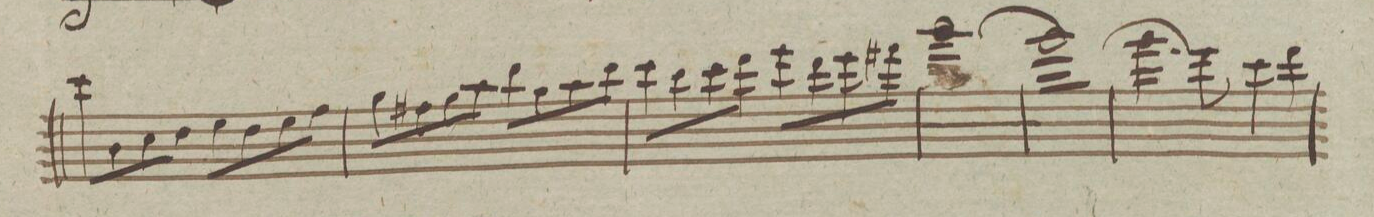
**kern
*I"Flauto Primo
*clefG2
*k[]
*met(c|)
*M2/2
8ccc\L
8b\
8cc\
8dd\J
8ee\L
8dd\
8ee\
8ff\J
=133
8gg\L
8ff#X\
8gg\
8aa\J
8bb\L
8gg\
8aa\
8bb\J
=134
1ryy
=135
8ccc\L
8bb\
8ccc\
8ddd\J
8eee\L
8ddd\
8eee\
8fff#X\J
=136
[1ggg\
=137
1ggg\]
=138
(4.ggg\
8eee\)
4ccc\
4ddd\
=139
*-
